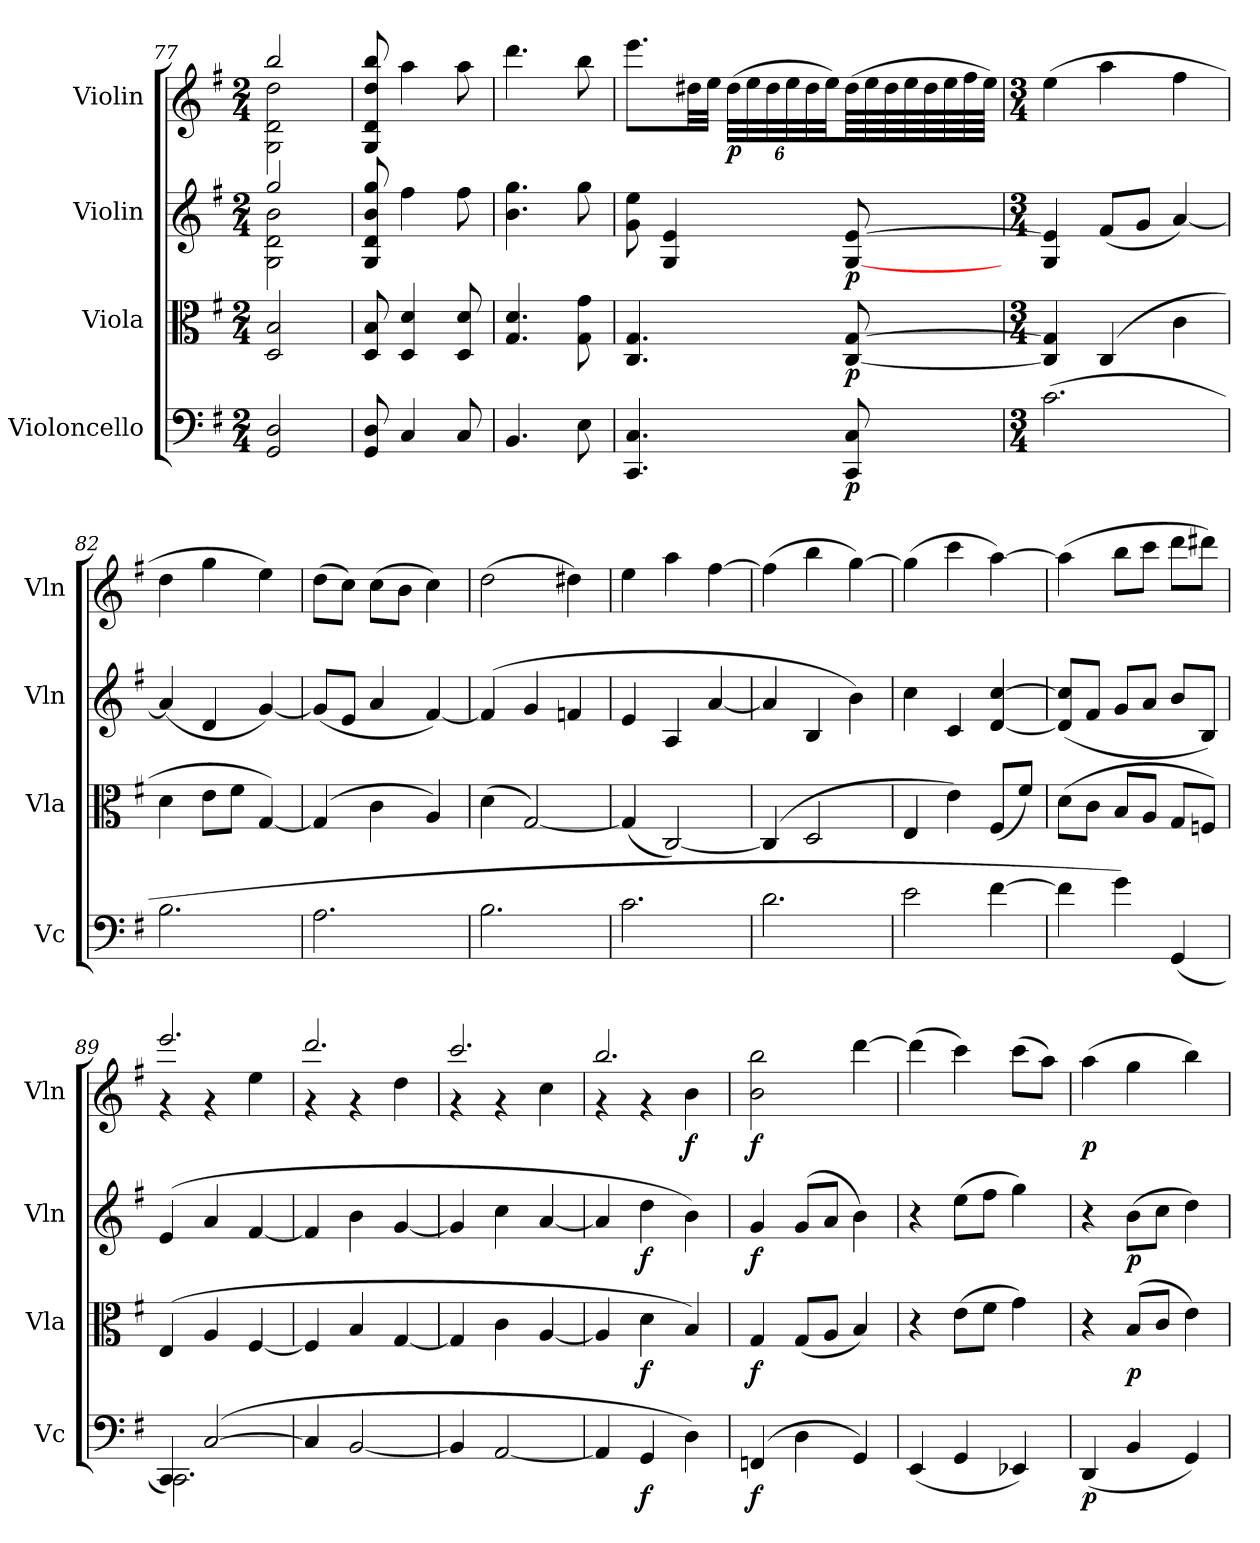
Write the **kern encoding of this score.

**kern	**dynam	**kern	**dynam	**kern	**dynam	**kern	**dynam
*part4	*part4	*part3	*part3	*part2	*part2	*part1	*part1
*staff4	*staff4	*staff3	*staff3	*staff2	*staff2	*staff1	*staff1
*I"Violoncello	*	*I"Viola	*	*I"Violin	*	*I"Violin	*
*I'Vc	*	*I'Vla	*	*I'Vln	*	*I'Vln	*
*clefF4	*	*clefC3	*	*clefG2	*	*clefG2	*
*k[f#]	*	*k[f#]	*	*k[f#]	*	*k[f#]	*
*M2/4	*	*M2/4	*	*M2/4	*	*M2/4	*
=77	=77	=77	=77	=77	=77	=77	=77
*	*	*	*	*^	*	*^	*
2GG 2D	.	2D 2B	.	2gg	2G 2d 2b	.	2bb	2G 2d 2dd	.
*	*	*	*	*v	*v	*	*	*	*
*	*	*	*	*	*	*v	*v	*
=78	=78	=78	=78	=78	=78	=78	=78
8GG 8D	.	8D 8B	.	8G 8d 8b 8gg	.	8G 8d 8dd 8bb	.
4C	.	4D 4d	.	4ff#	.	4aa	.
8C	.	8D 8d	.	8ff#	.	8aa	.
=79	=79	=79	=79	=79	=79	=79	=79
4.BB	.	4.G 4.d	.	4.b 4.gg	.	4.ddd	.
8E	.	8G 8g	.	8gg	.	8bb	.
=80	=80	=80	=80	=80	=80	=80	=80
4.CC 4.C	.	4.C 4.G	.	8g 8ee	.	8.eee\L	.
.	.	.	.	4G 4e	.	.	.
.	.	.	.	.	.	32dd#X\LL	.
.	.	.	.	.	.	32ee\JJJ	.
.	.	.	.	.	.	(48dd#\LLL	p
.	.	.	.	.	.	48ee\	.
.	.	.	.	.	.	48dd#\	.
.	.	.	.	.	.	48ee\	.
.	.	.	.	.	.	48dd#\	.
.	.	.	.	.	.	48ee\JJ)	.
8CC 8C	p	[8C [8G	p	[8G [8e	p	(64dd#\LLL	.
.	.	.	.	.	.	64ee\	.
.	.	.	.	.	.	64dd#\	.
.	.	.	.	.	.	64ee\	.
.	.	.	.	.	.	64dd#\	.
.	.	.	.	.	.	64ee\	.
.	.	.	.	.	.	64ff#\	.
.	.	.	.	.	.	64ee\JJJJ)	.
=81	=81	=81	=81	=81	=81	=81	=81
*M3/4	*	*M3/4	*	*M3/4	*	*M3/4	*
*	*	*	*	*	*	*MM154	*
(2.c	.	4C] 4G]	.	4G 4e]	.	(4ee	.
.	.	(4C	.	(8f#/L	.	4aa	.
.	.	.	.	8g/J	.	.	.
.	.	4c	.	[4a)	.	4ff#	.
=82	=82	=82	=82	=82	=82	=82	=82
2.B	.	4d	.	(4a]	.	4dd	.
.	.	8e\L	.	4d	.	4gg	.
.	.	8f#\J	.	.	.	.	.
.	.	[4G)	.	[4g)	.	4ee)	.
=83	=83	=83	=83	=83	=83	=83	=83
2.A	.	(4G]	.	(8g/L]	.	(8dd\L	.
.	.	.	.	8e/J	.	8cc\J)	.
.	.	4c	.	4a	.	(8cc\L	.
.	.	.	.	.	.	8b\J	.
.	.	4A)	.	[4f#)	.	4cc)	.
=84	=84	=84	=84	=84	=84	=84	=84
2.B	.	(4d	.	(4f#]	.	(2dd	.
.	.	[2G)	.	4g	.	.	.
.	.	.	.	4fn	.	4dd#X)	.
=85	=85	=85	=85	=85	=85	=85	=85
2.c	.	(4G]	.	4e	.	4ee	.
.	.	[2C)	.	4A	.	4aa	.
.	.	.	.	[4a	.	[4ff#	.
=86	=86	=86	=86	=86	=86	=86	=86
2.d	.	(4C]	.	4a]	.	(4ff#]	.
.	.	2D	.	4B	.	4bb	.
.	.	.	.	4b)	.	[4gg)	.
=87	=87	=87	=87	=87	=87	=87	=87
2e	.	4E	.	4cc	.	(4gg]	.
.	.	4e)	.	4c	.	4ccc	.
[4f#	.	(8F#/L	.	[4d [4cc	.	[4aa)	.
.	.	8f#/J)	.	.	.	.	.
=88	=88	=88	=88	=88	=88	=88	=88
4f#]	.	(8d\L	.	(8d]/ 8cc]/L	.	(4aa]	.
.	.	8c\J	.	8f#/J	.	.	.
4g)	.	8B/L	.	8g/L	.	8bb\L	.
.	.	8A/J	.	8a/J	.	8ccc\J	.
(4GG	.	8G/L	.	8b/L	.	8ddd\L	.
.	.	8Fn/J)	.	8B/J)	.	8ddd#X\J)	.
=89	=89	=89	=89	=89	=89	=89	=89
*^	*	*	*	*	*	*^	*
4CC)	2.CC	.	(4E	.	(4e	.	2.eee	4r	.
([2C	.	.	4A	.	4a	.	.	4r	.
.	.	.	[4F#	.	[4f#	.	.	4ee	.
*v	*v	*	*	*	*	*	*	*	*
=90	=90	=90	=90	=90	=90	=90	=90	=90
4C]	.	4F#]	.	4f#]	.	2.ddd	4r	.
[2BB	.	4B	.	4b	.	.	4r	.
.	.	[4G	.	[4g	.	.	4dd	.
=91	=91	=91	=91	=91	=91	=91	=91	=91
4BB]	.	4G]	.	4g]	.	2.ccc	4r	.
[2AA	.	4c	.	4cc	.	.	4r	.
.	.	[4A	.	[4a	.	.	4cc	.
=92	=92	=92	=92	=92	=92	=92	=92	=92
4AA]	.	4A]	.	4a]	.	2.bb	4r	.
4GG	f	4d	f	4dd	f	.	4r	.
4D)	.	4B)	.	4b)	.	.	4b	f
*	*	*	*	*	*	*v	*v	*
=93	=93	=93	=93	=93	=93	=93	=93
(4FFn	f	4G	f	4g	f	2b 2bb	f
4D	.	(8G/L	.	(8g/L	.	.	.
.	.	8A/J	.	8a/J	.	.	.
4GG)	.	4B)	.	4b)	.	[4ddd	.
=94	=94	=94	=94	=94	=94	=94	=94
(4EE	.	4r	.	4r	.	(4ddd]	.
4GG	.	(8e\L	.	(8ee\L	.	4ccc)	.
.	.	8f#\J	.	8ff#\J	.	.	.
4EE-X)	.	4g)	.	4gg)	.	(8ccc\L	.
.	.	.	.	.	.	8aa\J)	.
=95	=95	=95	=95	=95	=95	=95	=95
(4DD	p	4r	.	4r	.	(4aa	p
4BB	.	(8B/L	p	(8b\L	p	4gg	.
.	.	8c/J	.	8cc\J	.	.	.
4GG)	.	4e)	.	4dd)	.	4bb)	.
=	=	=	=	=	=	=	=
*-	*-	*-	*-	*-	*-	*-	*-
